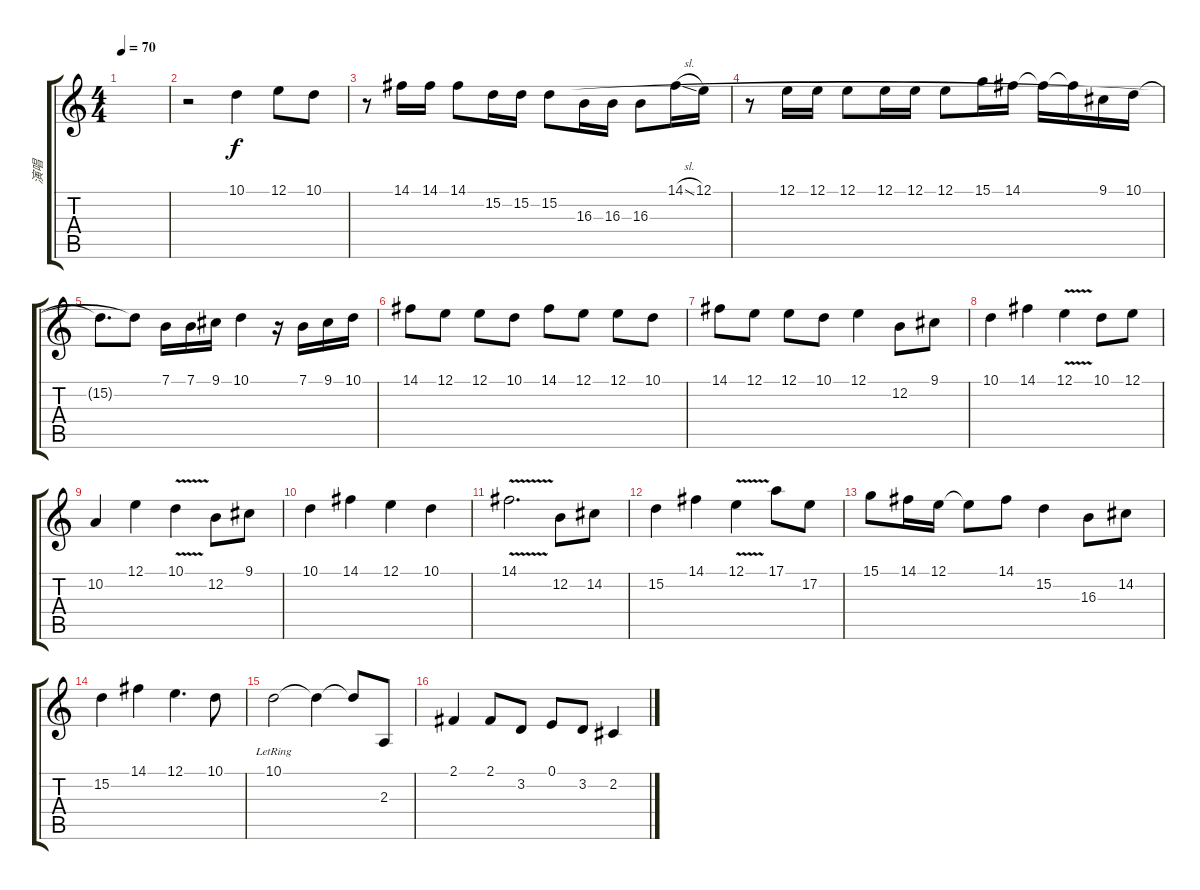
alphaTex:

\track ("演唱" "演唱") {instrument stringensemble1}
\staff {score tabs}
\tuning (E4 B3 G3 D3 A2 E2) {hide}
\ts (4 4)
\tempo 70
\clef g2
\ks c
|
r.2 10.1.4 12.1.8 10.1.8 |
r.8 14.1.16 14.1.16 14.1.8 15.2.16 15.2.16 15.2.8 16.3.16 16.3.16 16.3.8 14.1{sl}.16 12.1.16 |
r.8 12.1.16 12.1.16 12.1.8 12.1.16 12.1.16 12.1.8 15.1.16 14.1.16 14.1{t}.16 14.1{t}.16 9.1.16 10.1.16 |
15.2{t}.8{d} 10.1{t}.8 7.1.16 7.1.16 9.1.16 10.1.4 r.16 7.1.16 9.1.16 10.1.16 |
14.1.8 12.1.8 12.1.8 10.1.8 14.1.8 12.1.8 12.1.8 10.1.8 |
14.1.8 12.1.8 12.1.8 10.1.8 12.1.4 12.2.8 9.1.8 |
10.1.4 14.1.4 12.1{v}.4 10.1.8 12.1.8 |
10.2.4 12.1.4 10.1{v}.4 12.2.8 9.1.8 |
10.1.4 14.1.4 12.1.4 10.1.4 |
14.1{v}.2{d} 12.2.8 14.2.8 |
15.2.4 14.1.4 12.1{v}.4 17.1.8 17.2.8 |
15.1.8 14.1.16 12.1.16 12.1{t}.8 14.1.8 15.2.4 16.3.8 14.2.8 |
15.2.4 14.1.4 12.1.4{d} 10.1.8 |
10.1{lr}.2 10.1{t}.4 10.1{t}.8 2.3.8 |
2.1.4 2.1.8 3.2.8 0.1.8 3.2.8 2.2.4
